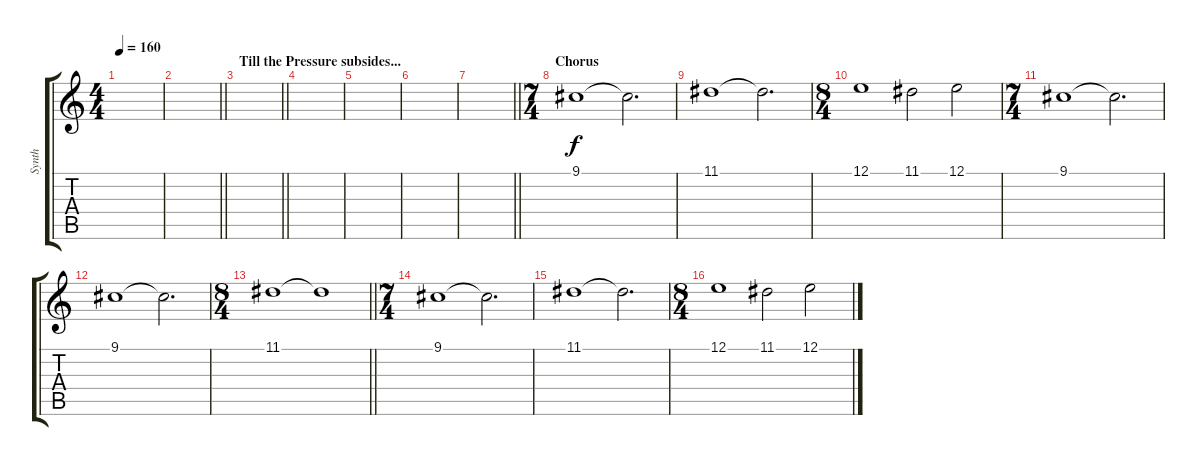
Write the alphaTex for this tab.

\track ("Synth" "Synth") {instrument lead2sawtooth}
\staff {score tabs}
\tuning (E4 B3 G3 D3 A2 E2) {hide}
\ts (4 4)
\tempo 160
\clef g2
\ks c
|
\barLineRight lightlight
|
\section ("" "Till the Pressure subsides...")
\barLineRight lightlight
|
|
|
|
\barLineRight lightlight
|
\ts (7 4)
\section ("" "Chorus")
9.1.1 9.1{t}.2{d} |
11.1.1 11.1{t}.2{d} |
\ts (8 4)
12.1.1 11.1.2 12.1.2 |
\ts (7 4)
9.1.1 9.1{t}.2{d} |
9.1.1 9.1{t}.2{d} |
\ts (8 4)
\barLineRight lightlight
11.1.1 11.1{t}.1 |
\ts (7 4)
9.1.1 9.1{t}.2{d} |
11.1.1 11.1{t}.2{d} |
\ts (8 4)
12.1.1 11.1.2 12.1.2
